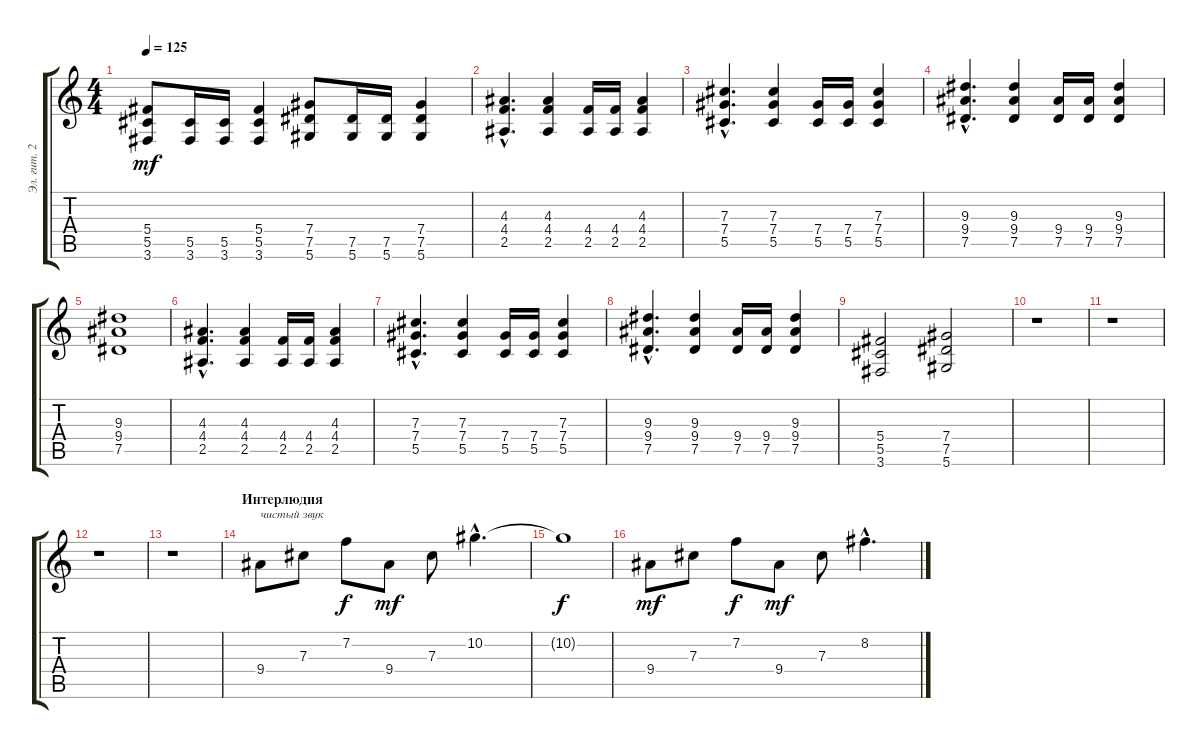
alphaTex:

\track ("Эл. гит. 2" "Эл. гит. 2") {instrument distortionguitar}
\staff {score tabs}
\tuning (Eb4 Bb3 Gb3 Db3 Ab2 Eb2) {hide}
\ts (4 4)
\tempo 125
\clef g2
\ks c
(5.4 5.5 3.6).8{dy mf} (5.5 3.6).16 (5.5 3.6).16 (5.4 5.5 3.6).4 (7.4 7.5 5.6).8 (7.5 5.6).16 (7.5 5.6).16 (7.4 7.5 5.6).4 |
(4.3{hac} 4.4{hac} 2.5{hac}).4{d} (4.3 4.4 2.5).4 (4.4 2.5).16 (4.4 2.5).16 (4.3 4.4 2.5).4 |
(7.3{hac} 7.4{hac} 5.5{hac}).4{d} (7.3 7.4 5.5).4 (7.4 5.5).16 (7.4 5.5).16 (7.3 7.4 5.5).4 |
(9.3{hac} 9.4{hac} 7.5{hac}).4{d} (9.3 9.4 7.5).4 (9.4 7.5).16 (9.4 7.5).16 (9.3 9.4 7.5).4 |
(9.3 9.4 7.5).1 |
(4.3{hac} 4.4{hac} 2.5{hac}).4{d} (4.3 4.4 2.5).4 (4.4 2.5).16 (4.4 2.5).16 (4.3 4.4 2.5).4 |
(7.3{hac} 7.4{hac} 5.5{hac}).4{d} (7.3 7.4 5.5).4 (7.4 5.5).16 (7.4 5.5).16 (7.3 7.4 5.5).4 |
(9.3{hac} 9.4{hac} 7.5{hac}).4{d} (9.3 9.4 7.5).4 (9.4 7.5).16 (9.4 7.5).16 (9.3 9.4 7.5).4 |
(5.4 5.5 3.6).2 (7.4 7.5 5.6).2 |
r.1 |
r.1 |
r.1 |
r.1 |
\section ("" "Интерлюдия")
9.4.8{txt "чистый звук" balance 3 instrument electricguitarclean} 7.3.8 7.2.8{dy f} 9.4.8{dy mf} 7.3.8 10.2{hac}.4{d} |
10.2{t}.1{dy f} |
9.4.8{dy mf} 7.3.8 7.2.8{dy f} 9.4.8{dy mf} 7.3.8 8.2{hac}.4{d}
